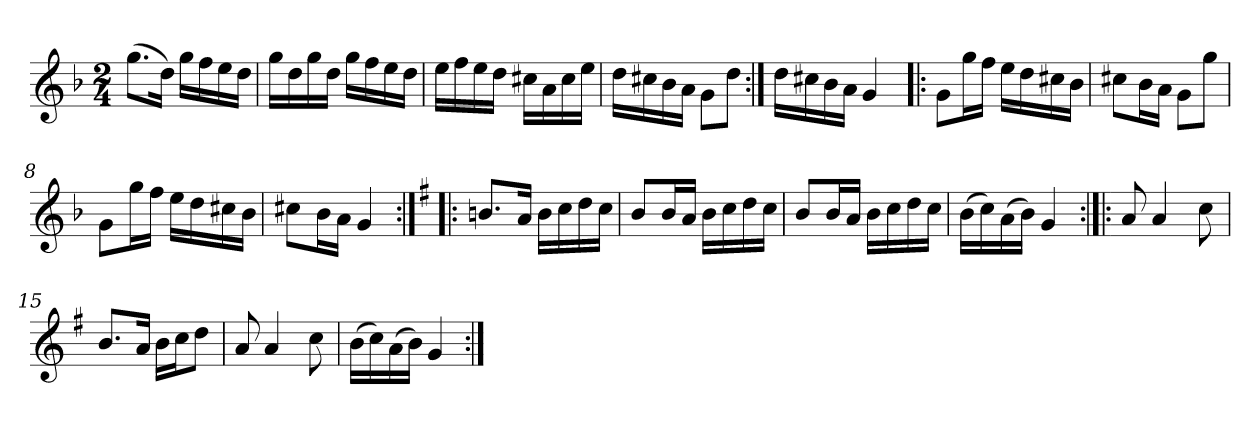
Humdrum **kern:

**kern
*part1
*staff1
*clefG2
*k[b-]
*G:dor
*M2/4
=1
(8.ggL
16ddJk)
16ggLL
16ff
16ee
16ddJJ
=2
16ggLL
16dd
16gg
16ddJJ
16ggLL
16ff
16ee
16ddJJ
=3
16eeLL
16ff
16ee
16ddJJ
16cc#XLL
16a
16cc#
16eeJJ
=4
16ddLL
16cc#X
16b-
16aJJ
8gL
8ddJ
=5:|!
16ddLL
16cc#X
16b-
16aJJ
4g
=6!|:
8gL
16ggL
16ffJJ
16eeLL
16dd
16cc#X
16b-JJ
=7
8cc#XL
16b-L
16aJJ
8gL
8ggJ
=8
8gL
16ggL
16ffJJ
16eeLL
16dd
16cc#X
16b-JJ
=9
8cc#XL
16b-L
16aJJ
4g
=10:|!|:
*k[f#]
8.bnL
16aJk
16bLL
16cc
16dd
16ccJJ
=11
8bL
16bL
16aJJ
16bLL
16cc
16dd
16ccJJ
=12
8bL
16bL
16aJJ
16bLL
16cc
16dd
16ccJJ
=13
(16bLL
16cc)
(16a
16bJJ)
4g
=14:|!|:
8a
4a
8cc
=15
8.bL
16aJk
16bLL
16ccJ
8ddJ
=16
8a
4a
8cc
=17
(16bLL
16cc)
(16a
16bJJ)
4g
=:|!
*-
